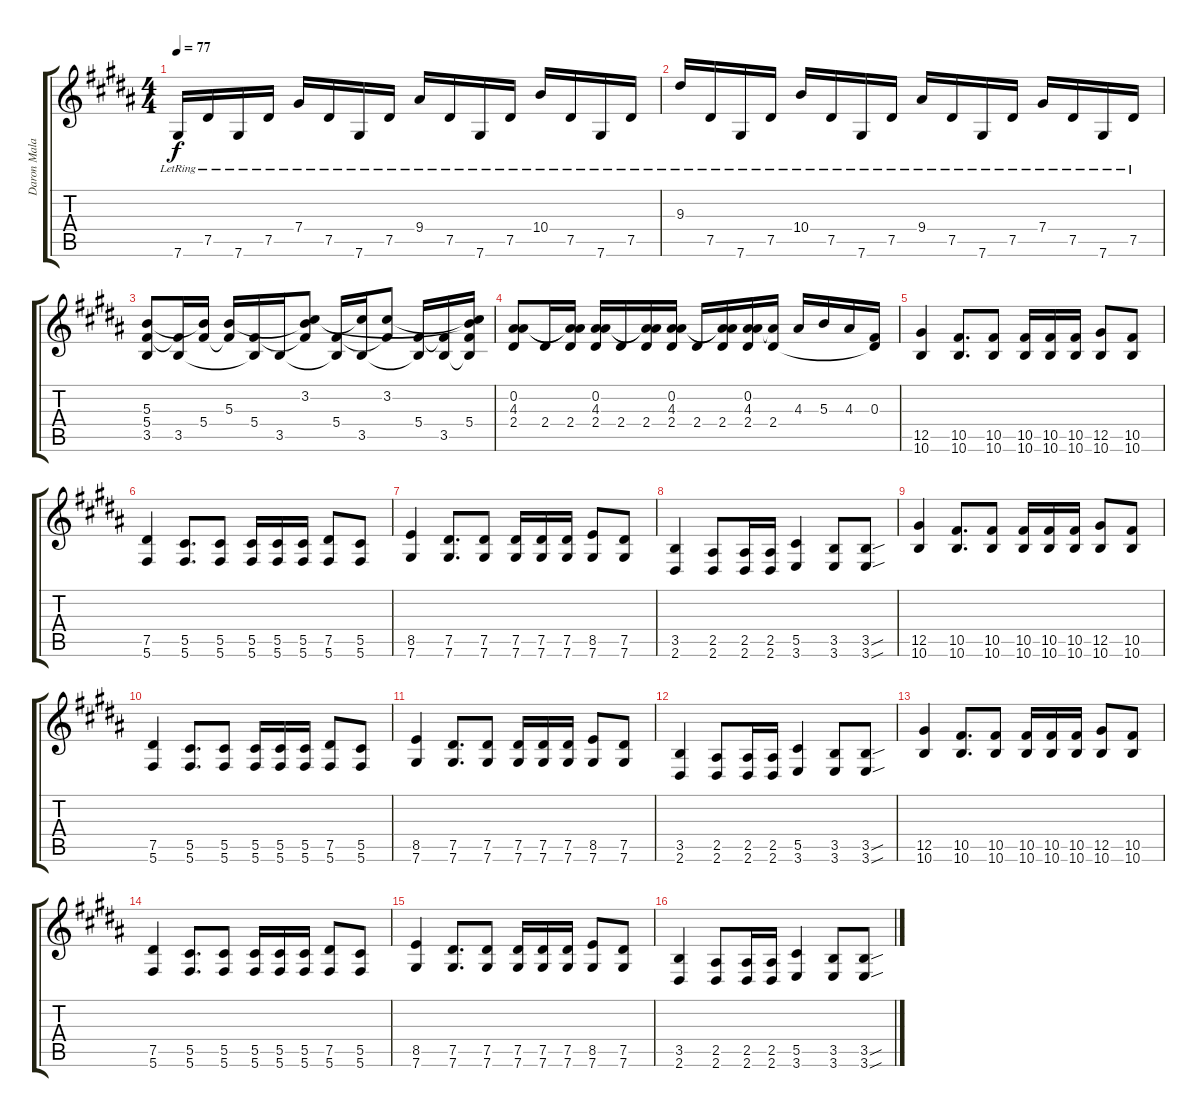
\track ("Daron Malakian 1" "Daron Mala") {instrument electricguitarjazz}
\staff {score tabs}
\tuning (Eb4 Bb3 Gb3 Db3 Ab2 Db2) {hide}
\ts (4 4)
\tempo 77
\clef g2
\ks g#minor
7.6{lr}.16{dy f} 7.5{lr}.16 7.6{lr}.16 7.5{lr}.16 7.4{lr}.16 7.5{lr}.16 7.6{lr}.16 7.5{lr}.16 9.4{lr}.16 7.5{lr}.16 7.6{lr}.16 7.5{lr}.16 10.4{lr}.16 7.5{lr}.16 7.6{lr}.16 7.5{lr}.16 |
9.3{lr}.16 7.5{lr}.16 7.6{lr}.16 7.5{lr}.16 10.4{lr}.16 7.5{lr}.16 7.6{lr}.16 7.5{lr}.16 9.4{lr}.16 7.5{lr}.16 7.6{lr}.16 7.5{lr}.16 7.4{lr}.16 7.5{lr}.16 7.6{lr}.16 7.5{lr}.16 |
(5.3 5.4 3.5).8 (5.4{t} 3.5).16 (5.3{t} 5.4).16 (5.3 5.4{t}).16 (5.4 3.5{t}).16 3.5.16 (3.2 5.3{t} 5.4{t}).8 (5.4 3.5{t}).16 (3.2{t} 3.5).16 (3.2 5.4{t}).8 (5.4 3.5{t}).16 (5.4{t} 3.5).16 (3.2{t} 5.3{t} 5.4 3.5{t}).16 |
(0.2 4.3 2.4).8 2.4.16 (0.2{t} 4.3{t} 2.4).16 (0.2 4.3 2.4).16 2.4.16 (0.2{t} 4.3{t} 2.4).16 (0.2 4.3 2.4).16 2.4.16 (0.2{t} 4.3{t} 2.4).16 (0.2 4.3 2.4).16 (4.3{t} 2.4).16 4.3.16 5.3.16 4.3.16 (0.3 2.4{t}).16 |
(12.5 10.6).4 (10.5 10.6).8{d} (10.5 10.6).8 (10.5 10.6).16 (10.5 10.6).16 (10.5 10.6).16 (12.5 10.6).8 (10.5 10.6).8 |
(7.5 5.6).4 (5.5 5.6).8{d} (5.5 5.6).8 (5.5 5.6).16 (5.5 5.6).16 (5.5 5.6).16 (7.5 5.6).8 (5.5 5.6).8 |
(8.5 7.6).4 (7.5 7.6).8{d} (7.5 7.6).8 (7.5 7.6).16 (7.5 7.6).16 (7.5 7.6).16 (8.5 7.6).8 (7.5 7.6).8 |
(3.5 2.6).4 (2.5 2.6).8 (2.5 2.6).16 (2.5 2.6).16 (5.5 3.6).4 (3.5 3.6).8 (3.5{sou} 3.6{sou}).8 |
(12.5 10.6).4 (10.5 10.6).8{d} (10.5 10.6).8 (10.5 10.6).16 (10.5 10.6).16 (10.5 10.6).16 (12.5 10.6).8 (10.5 10.6).8 |
(7.5 5.6).4 (5.5 5.6).8{d} (5.5 5.6).8 (5.5 5.6).16 (5.5 5.6).16 (5.5 5.6).16 (7.5 5.6).8 (5.5 5.6).8 |
(8.5 7.6).4 (7.5 7.6).8{d} (7.5 7.6).8 (7.5 7.6).16 (7.5 7.6).16 (7.5 7.6).16 (8.5 7.6).8 (7.5 7.6).8 |
(3.5 2.6).4 (2.5 2.6).8 (2.5 2.6).16 (2.5 2.6).16 (5.5 3.6).4 (3.5 3.6).8 (3.5{sou} 3.6{sou}).8 |
(12.5 10.6).4 (10.5 10.6).8{d} (10.5 10.6).8 (10.5 10.6).16 (10.5 10.6).16 (10.5 10.6).16 (12.5 10.6).8 (10.5 10.6).8 |
(7.5 5.6).4 (5.5 5.6).8{d} (5.5 5.6).8 (5.5 5.6).16 (5.5 5.6).16 (5.5 5.6).16 (7.5 5.6).8 (5.5 5.6).8 |
(8.5 7.6).4 (7.5 7.6).8{d} (7.5 7.6).8 (7.5 7.6).16 (7.5 7.6).16 (7.5 7.6).16 (8.5 7.6).8 (7.5 7.6).8 |
(3.5 2.6).4 (2.5 2.6).8 (2.5 2.6).16 (2.5 2.6).16 (5.5 3.6).4 (3.5 3.6).8 (3.5{sou} 3.6{sou}).8
